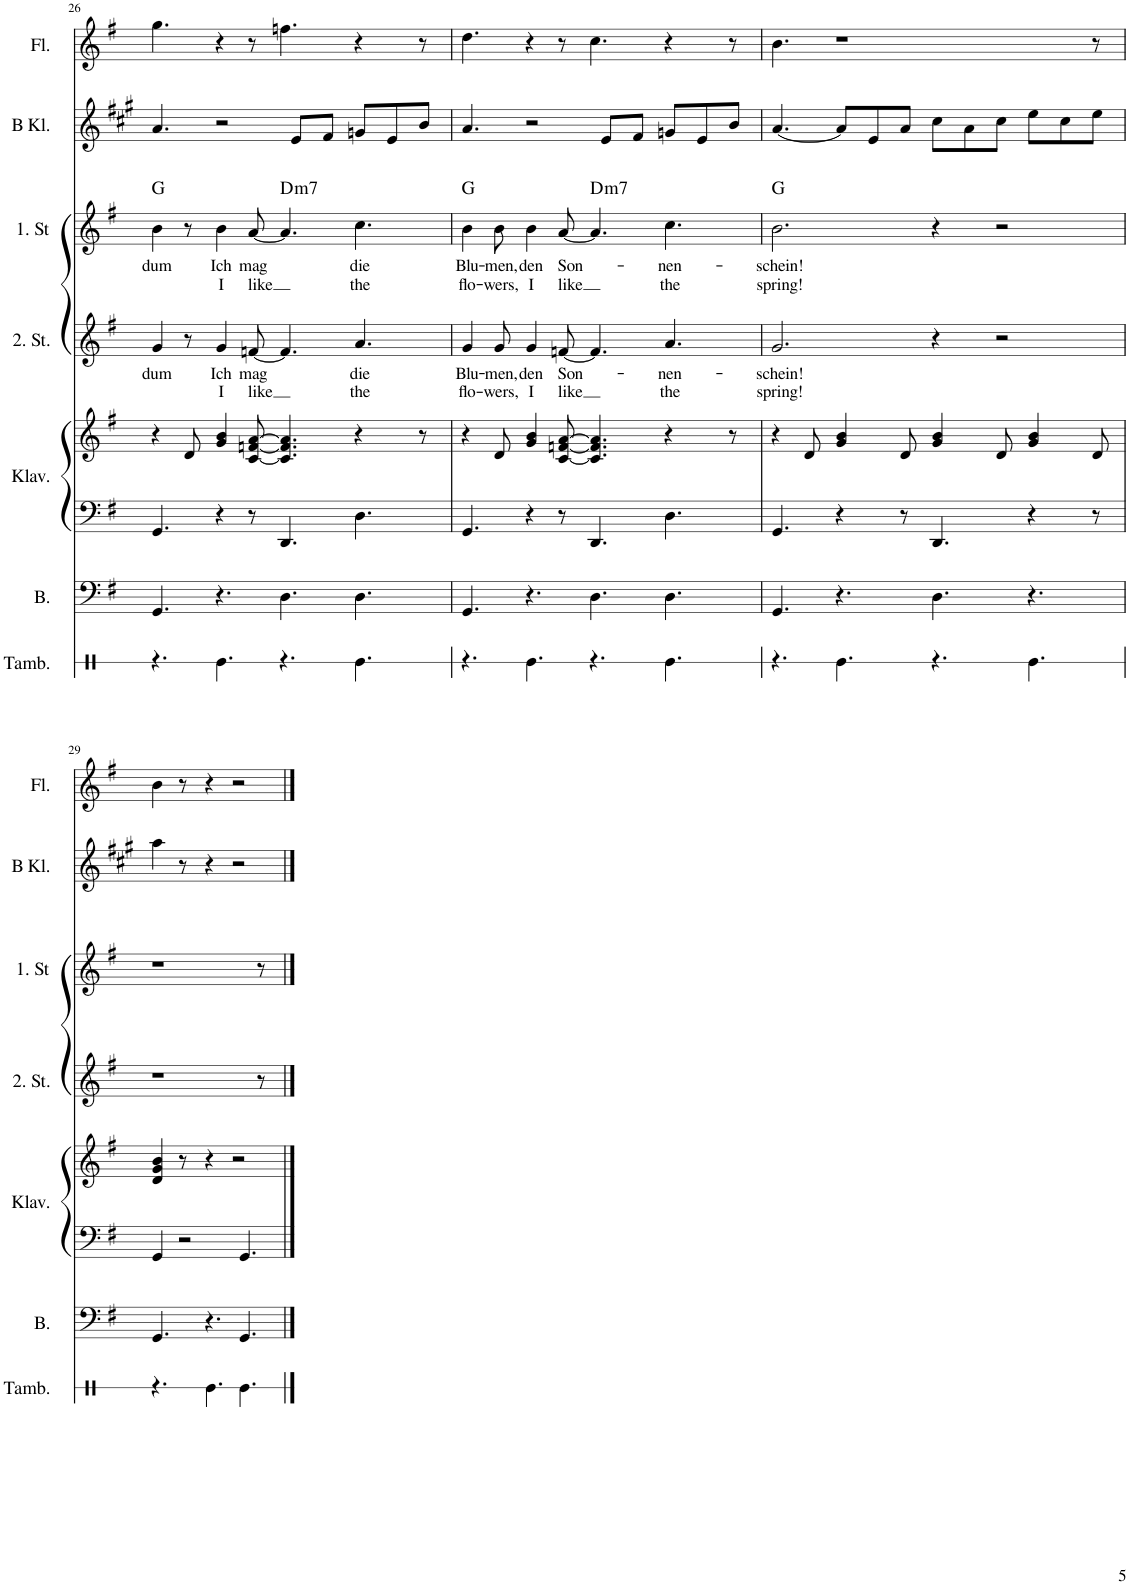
**kern	**kern	**kern	**kern	**kern	**text	**text	**kern	**text	**text	**harte	**kern	**kern
*part7	*part6	*part5	*part5	*part4	*part4	*part4	*part3	*part3	*part3	*part3	*part2	*part1
*staff8	*staff7	*staff6	*staff5	*staff4	*staff4	*staff4	*staff3	*staff3	*staff3	*	*staff2	*staff1
*I"Tamburin	*I"Bass	*I"Klavier	*	*I"2. Stimme	*	*	*I"1. Stimme	*	*	*	*I"B Klarinette	*I"Flöte
*I'Tamb.	*I'B.	*I'Klav.	*	*I'2. St.	*	*	*I'1. St	*	*	*	*I'B Kl.	*I'Fl.
!!LO:PB:g=z
*clefX	*clefF4	*clefF4	*clefG2	*clefG2	*	*	*clefG2	*	*	*	*clefG2	*clefG2
*	*Trd7c12	*	*	*	*	*	*	*	*	*	*Trd1c2	*
*k[]	*k[f#]	*k[f#]	*k[f#]	*k[f#]	*	*	*k[f#]	*	*	*	*k[f#c#g#]	*k[f#]
*M12/8	*M12/8	*M12/8	*M12/8	*M12/8	*	*	*M12/8	*	*	*	*M12/8	*M12/8
=26	=26	=26	=26	=26	=26	=26	=26	=26	=26	=26	=26	=26
!	!	!	!	!	!LO:LY:b	!	!	!LO:LY:b	!	!	!	!
4.r	4.GG/	4.GG/	4r	4g/	dum	.	4b\	dum	.	G:maj	4.a/	4.gg\
.	.	.	8d/	8r	.	.	8r	.	.	.	.	.
!	!	!	!	!	!LO:LY:b	!LO:LY:b	!	!LO:LY:b	!LO:LY:b	!	!	!
4.Re\	4.r	4r	4g/ 4b/	4g/	Ich	I	4b\	Ich	I	.	2r	4r
!	!	!	!	!	!LO:LY:b	!LO:LY:b	!	!LO:LY:b	!LO:LY:b	!	!	!
.	.	8r	[8c/ [8fn/ [8a/	[8fn/	mag	like	[8a/	mag	like	.	.	8r
!	!	!	!	!	!	!	!	!	!	!LO:H:kt=m7	!	!
4.r	4.D\	4.DD/	4.c/] 4.f/] 4.a/]	4.f/]	.	.	4.a/]	.	.	D:min7	.	4.ffn\
.	.	.	.	.	.	.	.	.	.	.	8e/L	.
.	.	.	.	.	.	.	.	.	.	.	8f#/J	.
!	!	!	!	!	!LO:LY:b	!LO:LY:b	!	!LO:LY:b	!LO:LY:b	!	!	!
4.Re\	4.D\	4.D\	4r	4.a/	die	the	4.cc\	die	the	.	8gn/L	4r
.	.	.	.	.	.	.	.	.	.	.	8e/	.
.	.	.	8r	.	.	.	.	.	.	.	8b/J	8r
=27	=27	=27	=27	=27	=27	=27	=27	=27	=27	=27	=27	=27
!	!	!	!	!	!LO:LY:b	!LO:LY:b	!	!LO:LY:b	!LO:LY:b	!	!	!
4.r	4.GG/	4.GG/	4r	4g/	Blu-	flo-	4b\	Blu-	flo-	G:maj	4.a/	4.dd\
!	!	!	!	!	!LO:LY:b	!LO:LY:b	!	!LO:LY:b	!LO:LY:b	!	!	!
.	.	.	8d/	8g/	-men,	-wers,	8b\	-men,	-wers,	.	.	.
!	!	!	!	!	!LO:LY:b	!LO:LY:b	!	!LO:LY:b	!LO:LY:b	!	!	!
4.Re\	4.r	4r	4g/ 4b/	4g/	den	I	4b\	den	I	.	2r	4r
!	!	!	!	!	!LO:LY:b	!LO:LY:b	!	!LO:LY:b	!LO:LY:b	!	!	!
.	.	8r	[8c/ [8fn/ [8a/	[8fn/	Son-	like	[8a/	Son-	like	.	.	8r
!	!	!	!	!	!	!	!	!	!	!LO:H:kt=m7	!	!
4.r	4.D\	4.DD/	4.c/] 4.f/] 4.a/]	4.f/]	.	.	4.a/]	.	.	D:min7	.	4.cc\
.	.	.	.	.	.	.	.	.	.	.	8e/L	.
.	.	.	.	.	.	.	.	.	.	.	8f#/J	.
!	!	!	!	!	!LO:LY:b	!LO:LY:b	!	!LO:LY:b	!LO:LY:b	!	!	!
4.Re\	4.D\	4.D\	4r	4.a/	-nen-	the	4.cc\	-nen-	the	.	8gn/L	4r
.	.	.	.	.	.	.	.	.	.	.	8e/	.
.	.	.	8r	.	.	.	.	.	.	.	8b/J	8r
=28	=28	=28	=28	=28	=28	=28	=28	=28	=28	=28	=28	=28
!	!	!	!	!	!LO:LY:b	!LO:LY:b	!	!LO:LY:b	!LO:LY:b	!	!	!
4.r	4.GG/	4.GG/	4r	2.g/	-schein!	spring!	2.b\	-schein!	spring!	G:maj	[4.a/	4.b\
.	.	.	8d/	.	.	.	.	.	.	.	.	.
4.Re\	4.r	4r	4g/ 4b/	.	.	.	.	.	.	.	8a/L]	1r
.	.	.	.	.	.	.	.	.	.	.	8e/	.
.	.	8r	8d/	.	.	.	.	.	.	.	8a/J	.
4.r	4.D\	4.DD/	4g/ 4b/	4r	.	.	4r	.	.	.	8cc#\L	.
.	.	.	.	.	.	.	.	.	.	.	8a\	.
.	.	.	8d/	2r	.	.	2r	.	.	.	8cc#\J	.
4.Re\	4.r	4r	4g/ 4b/	.	.	.	.	.	.	.	8ee\L	.
.	.	.	.	.	.	.	.	.	.	.	8cc#\	.
.	.	8r	8d/	.	.	.	.	.	.	.	8ee\J	8r
!!LO:LB:g=z
=29	=29	=29	=29	=29	=29	=29	=29	=29	=29	=29	=29	=29
4.r	4.GG/	4GG/	4d/ 4g/ 4b/	1r	.	.	1r	.	.	.	4aa\	4b\
.	.	2r	8r	.	.	.	.	.	.	.	8r	8r
4.Re\	4.r	.	4r	.	.	.	.	.	.	.	4r	4r
.	.	.	2r	.	.	.	.	.	.	.	2r	2r
4.Re\	4.GG/	4.GG/	.	.	.	.	.	.	.	.	.	.
.	.	.	.	8r	.	.	8r	.	.	.	.	.
==	==	==	==	==	==	==	==	==	==	==	==	==
*-	*-	*-	*-	*-	*-	*-	*-	*-	*-	*-	*-	*-
